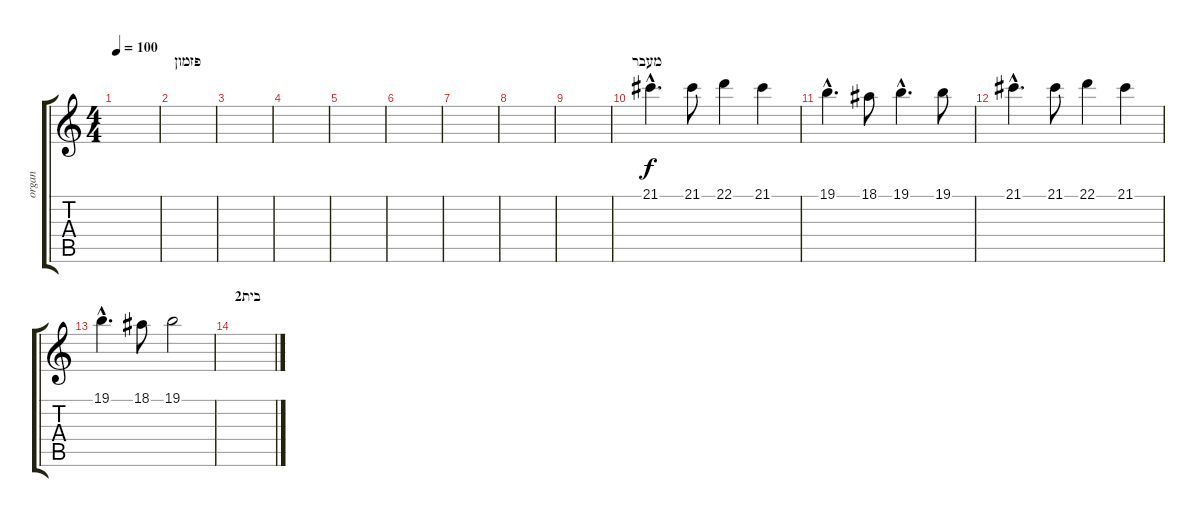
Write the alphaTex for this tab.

\track ("organ" "organ") {instrument rockorgan}
\staff {score tabs}
\tuning (E4 B3 G3 D3 A2 E2) {hide}
\ts (4 4)
\tempo 100
\clef g2
\ks c
|
\section ("" "פזמון")
|
|
|
|
|
|
|
|
\section ("" "מעבר")
21.1{hac}.4{d} 21.1.8 22.1.4 21.1.4 |
19.1{hac}.4{d} 18.1.8 19.1{hac}.4{d} 19.1.8 |
21.1{hac}.4{d} 21.1.8 22.1.4 21.1.4 |
19.1{hac}.4{d} 18.1.8 19.1.2 |
\section ("" "בית2")
